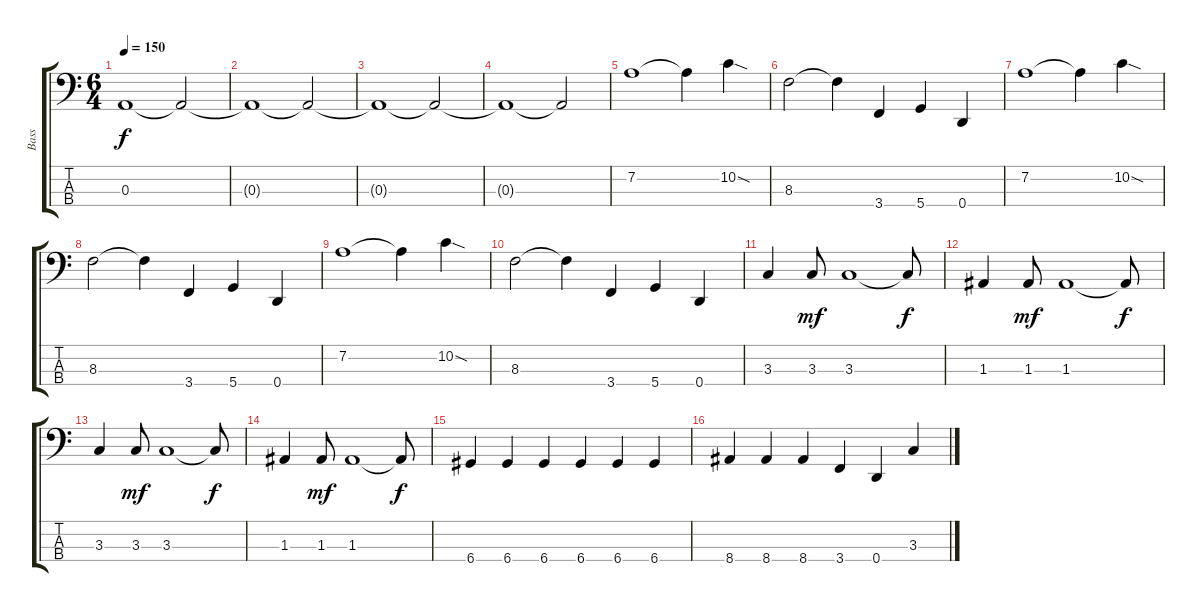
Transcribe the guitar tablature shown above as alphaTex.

\track ("Bass" "Bass") {instrument electricbassfinger}
\staff {score tabs}
\tuning (G2 D2 A1 D1) {hide}
\ts (6 4)
\tempo 150
\clef f4
\ks c
0.3.1{dy f} 0.3{t}.2 |
0.3{t}.1 0.3{t}.2 |
0.3{t}.1 0.3{t}.2 |
0.3{t}.1 0.3{t}.2 |
7.2.1 7.2{t}.4 10.2{sod}.4 |
8.3.2 8.3{t}.4 3.4.4 5.4.4 0.4.4 |
7.2.1 7.2{t}.4 10.2{sod}.4 |
8.3.2 8.3{t}.4 3.4.4 5.4.4 0.4.4 |
7.2.1 7.2{t}.4 10.2{sod}.4 |
8.3.2 8.3{t}.4 3.4.4 5.4.4 0.4.4 |
3.3.4 3.3.8{dy mf} 3.3.1 3.3{t}.8{dy f} |
1.3.4 1.3.8{dy mf} 1.3.1 1.3{t}.8{dy f} |
3.3.4 3.3.8{dy mf} 3.3.1 3.3{t}.8{dy f} |
1.3.4 1.3.8{dy mf} 1.3.1 1.3{t}.8{dy f} |
6.4.4 6.4.4 6.4.4 6.4.4 6.4.4 6.4.4 |
8.4.4 8.4.4 8.4.4 3.4.4 0.4.4 3.3.4
